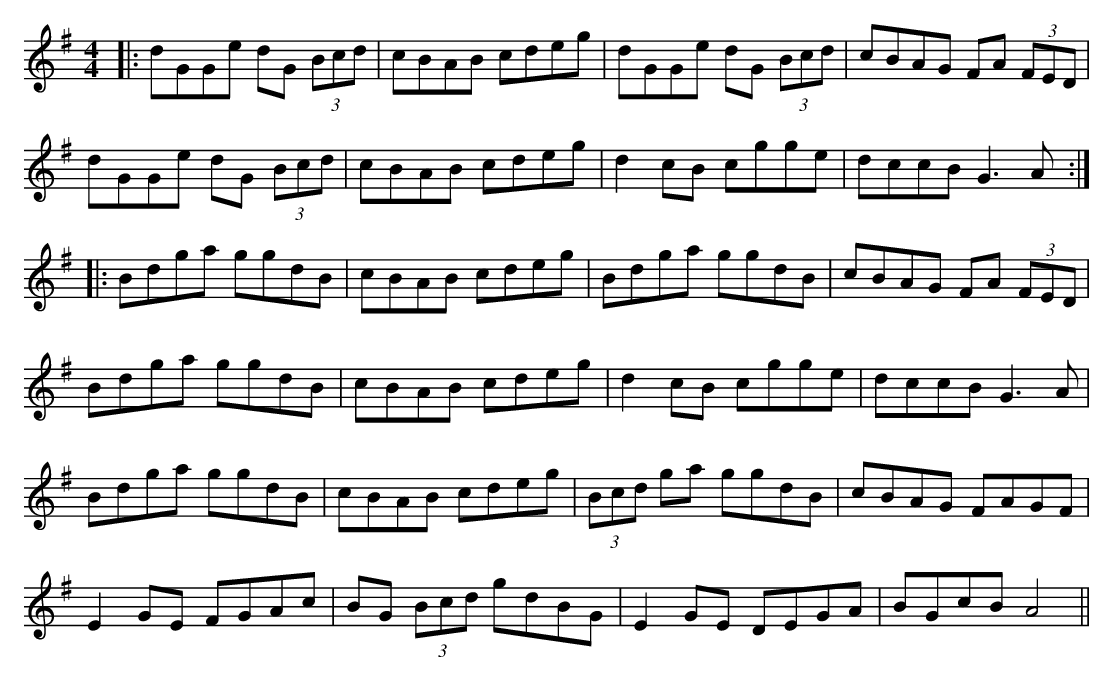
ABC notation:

X:1
M:4/4
K:G
|:dGGe dG (3Bcd|cBAB cdeg|dGGe dG (3Bcd|cBAG FA (3FED|
dGGe dG (3Bcd|cBAB cdeg|d2 cB cgge|dccB G3A:|
|:Bdga ggdB|cBAB cdeg|Bdga ggdB|cBAG FA (3FED|
Bdga ggdB|cBAB cdeg|d2 cB cgge|dccB G3A|
Bdga ggdB|cBAB cdeg|(3Bcd ga ggdB|cBAG FAGF|
E2 GE FGAc|BG (3Bcd gdBG|E2 GE DEGA|BGcB A4||
